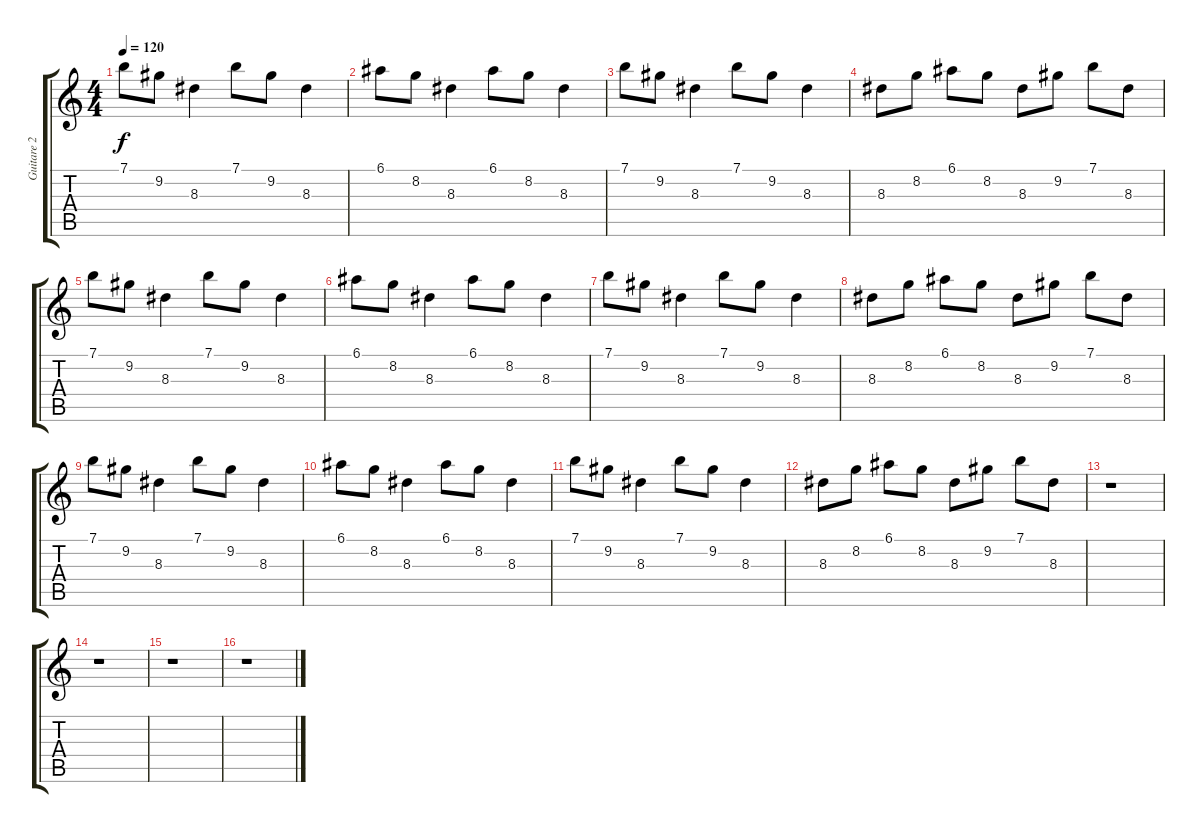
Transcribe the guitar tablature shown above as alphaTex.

\track ("Guitare 2" "Guitare 2") {instrument electricguitarjazz}
\staff {score tabs}
\tuning (E4 B3 G3 D3 A2 E2) {hide}
\ts (4 4)
\tempo 120
\clef g2
\ks c
7.1.8{dy f} 9.2.8 8.3.4 7.1.8 9.2.8 8.3.4 |
6.1.8 8.2.8 8.3.4 6.1.8 8.2.8 8.3.4 |
7.1.8 9.2.8 8.3.4 7.1.8 9.2.8 8.3.4 |
8.3.8 8.2.8 6.1.8 8.2.8 8.3.8 9.2.8 7.1.8 8.3.8 |
7.1.8 9.2.8 8.3.4 7.1.8 9.2.8 8.3.4 |
6.1.8 8.2.8 8.3.4 6.1.8 8.2.8 8.3.4 |
7.1.8 9.2.8 8.3.4 7.1.8 9.2.8 8.3.4 |
8.3.8 8.2.8 6.1.8 8.2.8 8.3.8 9.2.8 7.1.8 8.3.8 |
7.1.8 9.2.8 8.3.4 7.1.8 9.2.8 8.3.4 |
6.1.8 8.2.8 8.3.4 6.1.8 8.2.8 8.3.4 |
7.1.8 9.2.8 8.3.4 7.1.8 9.2.8 8.3.4 |
8.3.8 8.2.8 6.1.8 8.2.8 8.3.8 9.2.8 7.1.8 8.3.8 |
r.1 |
r.1 |
r.1 |
r.1
